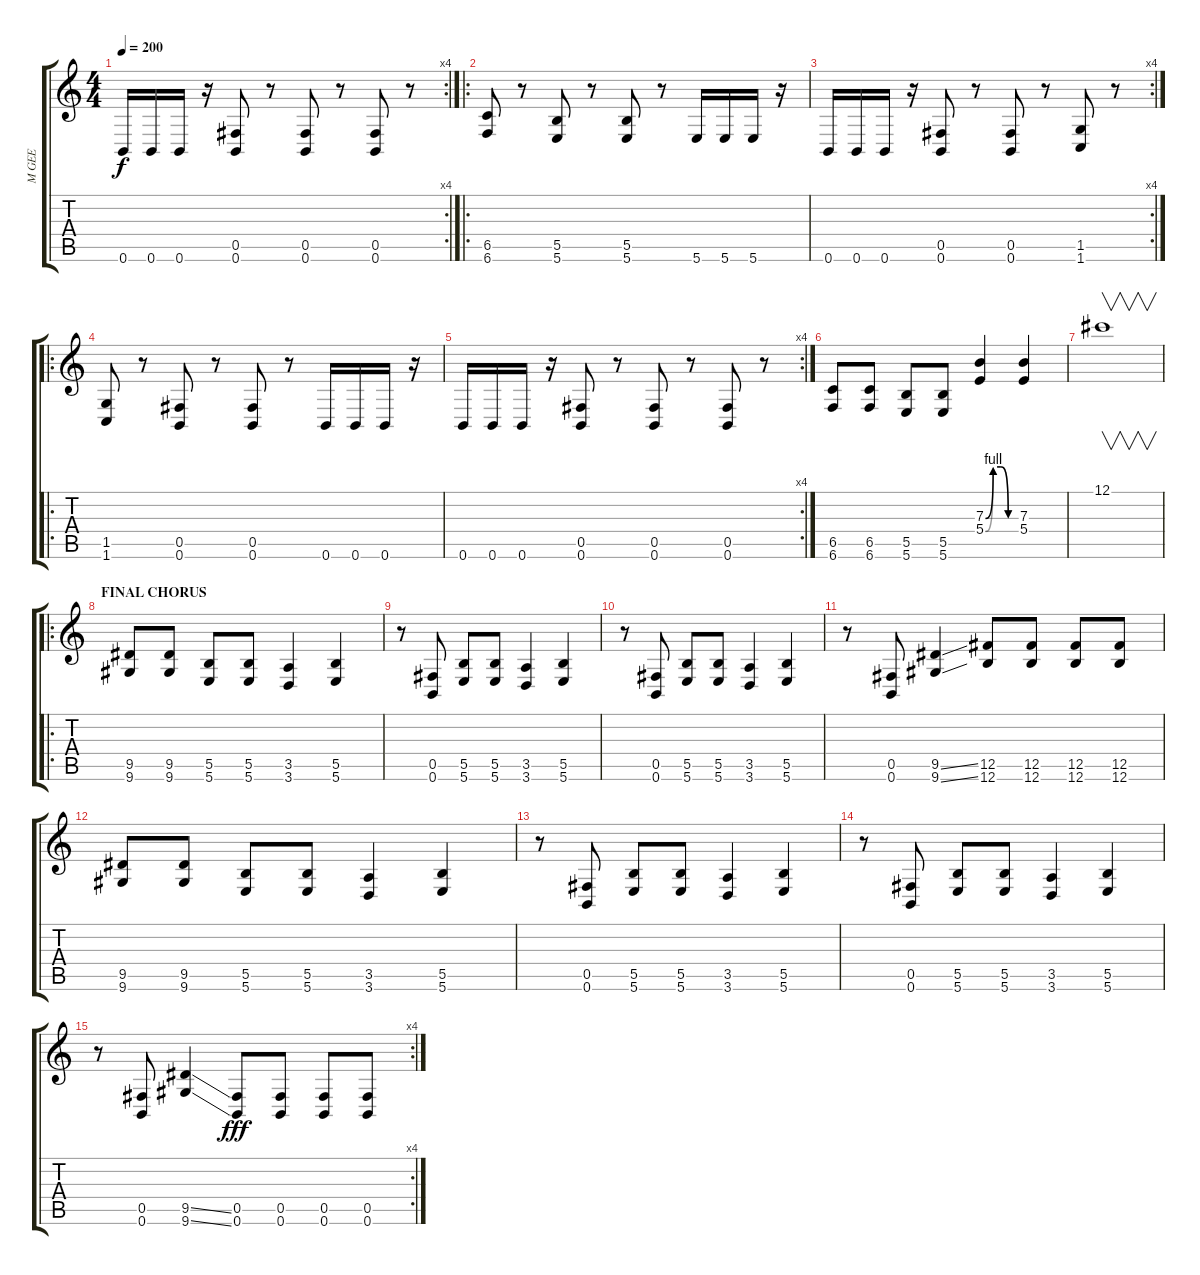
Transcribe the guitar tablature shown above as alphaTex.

\track ("M GEE" "M GEE") {instrument distortionguitar}
\staff {score tabs}
\tuning (Db4 Ab3 E3 B2 Gb2 B1) {hide}
\rc 4
\ts (4 4)
\tempo 200
\clef g2
\ks c
0.6.16{dy f} 0.6.16 0.6.16 r.16 (0.5 0.6).8 r.8 (0.5 0.6).8 r.8 (0.5 0.6).8 r.8 |
\ro
(6.5 6.6).8 r.8 (5.5 5.6).8 r.8 (5.5 5.6).8 r.8 5.6.16 5.6.16 5.6.16 r.16 |
\rc 4
0.6.16 0.6.16 0.6.16 r.16 (0.5 0.6).8 r.8 (0.5 0.6).8 r.8 (1.5 1.6).8 r.8 |
\ro
(1.5 1.6).8 r.8 (0.5 0.6).8 r.8 (0.5 0.6).8 r.8 0.6.16 0.6.16 0.6.16 r.16 |
\rc 4
0.6.16 0.6.16 0.6.16 r.16 (0.5 0.6).8 r.8 (0.5 0.6).8 r.8 (0.5 0.6).8 r.8 |
(6.5 6.6).8 (6.5 6.6).8 (5.5 5.6).8 (5.5 5.6).8 (7.3{be (custom 0 0 15 4 30 4 45 0 60 0)} 5.4{be (custom 0 0 15 4 30 4 45 0 60 0)}).4 (7.3 5.4).4 |
12.1.1{v} |
\ro
\section ("" "FINAL CHORUS")
(9.5 9.6).8 (9.5 9.6).8 (5.5 5.6).8 (5.5 5.6).8 (3.5 3.6).4 (5.5 5.6).4 |
r.8 (0.5 0.6).8 (5.5 5.6).8 (5.5 5.6).8 (3.5 3.6).4 (5.5 5.6).4 |
r.8 (0.5 0.6).8 (5.5 5.6).8 (5.5 5.6).8 (3.5 3.6).4 (5.5 5.6).4 |
r.8 (0.5 0.6).8 (9.5{ss} 9.6{ss}).4 (12.5 12.6).8 (12.5 12.6).8 (12.5 12.6).8 (12.5 12.6).8 |
(9.5 9.6).8 (9.5 9.6).8 (5.5 5.6).8 (5.5 5.6).8 (3.5 3.6).4 (5.5 5.6).4 |
r.8 (0.5 0.6).8 (5.5 5.6).8 (5.5 5.6).8 (3.5 3.6).4 (5.5 5.6).4 |
r.8 (0.5 0.6).8 (5.5 5.6).8 (5.5 5.6).8 (3.5 3.6).4 (5.5 5.6).4 |
\rc 4
r.8 (0.5 0.6).8 (9.5{ss} 9.6{ss}).4 (0.5 0.6).8{dy fff} (0.5 0.6).8 (0.5 0.6).8 (0.5 0.6).8
